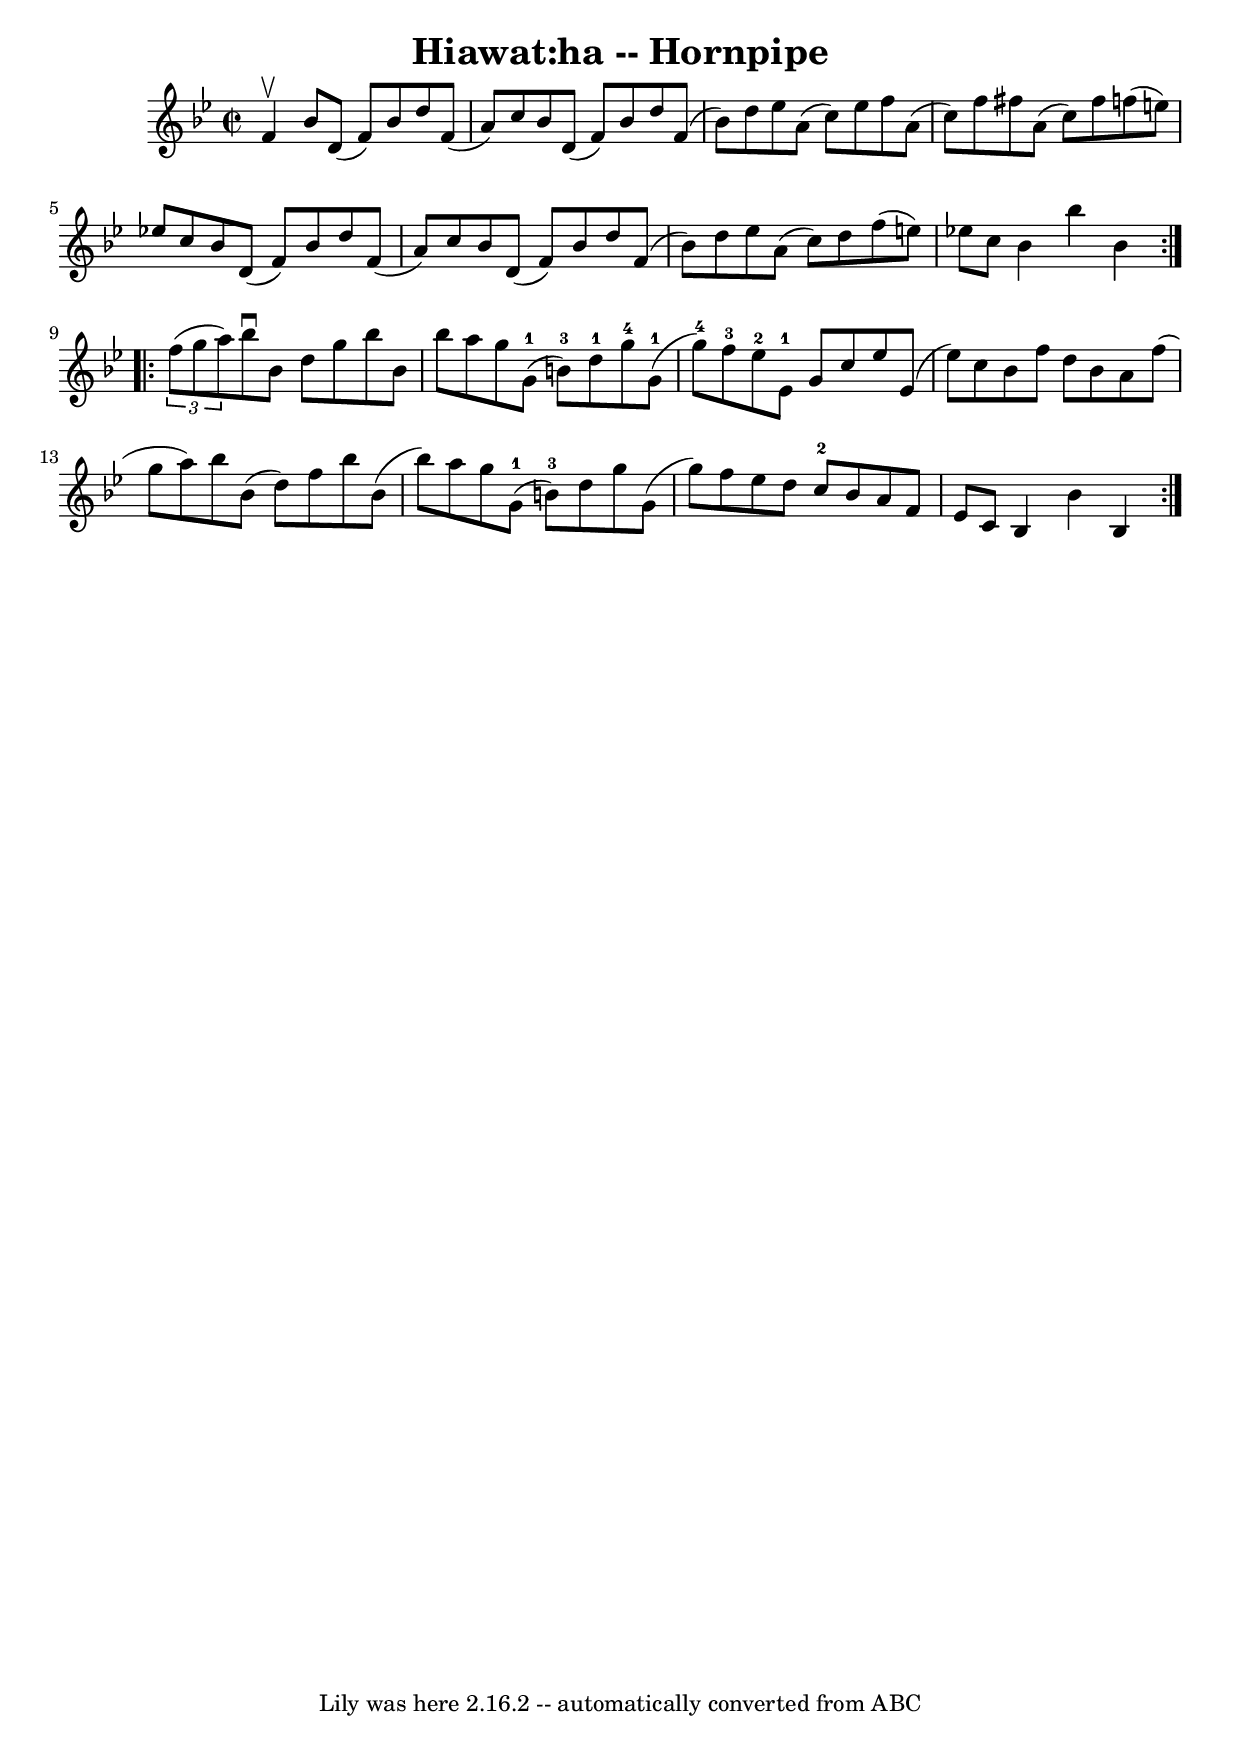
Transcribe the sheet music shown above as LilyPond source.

\version "2.16.2"
\include "Mammoth.ily"
\header {
  %% book = "Cole's 1000 Fiddle Tunes"
  crossRefNumber = "1"
  footnotes = ""
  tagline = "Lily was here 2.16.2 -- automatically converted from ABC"
  title = "Hiawat:ha -- Hornpipe"

}
voicedefault =  {



  \repeat volta 2 {

    \override Staff.TimeSignature #'style = #'C
    \time 2/2 
    \key bes \major f'4^\upbow |
    bes'8 d'8 (f'8)   
    bes'8 d''8 f'8 (a'8) c''8  |
    bes'8 d'8 (f'8)   
    bes'8 d''8 f'8 (bes'8) d''8  |
    ees''8 a'8 (c''8) ees''8 f''8 a'8 (c''8) f''8  |
    fis''8 a'8 (
    c''8) fis''8 f''!8 (e''8) ees''!8 c''8  |
    bes'8   
    d'8 (f'8) bes'8 d''8 f'8 (a'8) c''8  |
    bes'8    
    d'8 (f'8) bes'8 d''8 f'8 (bes'8) d''8  |
    ees''8  
    a'8 (c''8) d''8 f''8 (e''8) ees''!8 c''8  |
    
    bes'4 bes''4 bes'4    
  }     
  \repeat volta 2 {
    \times 2/3 { f''8 (
		 g''8 a''8) 
	       } |
    bes''8^\downbow bes'8 d''8 g''8    
    bes''8 bes'8 bes''8 a''8  |
    g''8 g'8-1(b'8-3) 
    d''8-1 g''8-4 g'8-1(g''8-4) f''8-3 |
    
    ees''8-2 ees'8-1 g'8 c''8 ees''8 ees'8 (ees''8)   
    c''8  |
    bes'8 f''8 d''8 bes'8 a'8 f''8 (g''8 a''8 
    ) |
    bes''8 bes'8 (d''8) f''8 bes''8 bes'8 (
    bes''8) a''8  |
    g''8 g'8-1(b'8-3) d''8 g''8  
    g'8 (g''8) f''8  |
    ees''8 d''8 c''8-2 bes'8    
    a'8 f'8 ees'8 c'8  |
    bes4 bes'4 bes4  
  }   

}

\score{
  <<

    \context Staff="default"
    {
      \voicedefault 
      
    }

  >>
  \layout {
    
  }
  \midi {
  }

}
